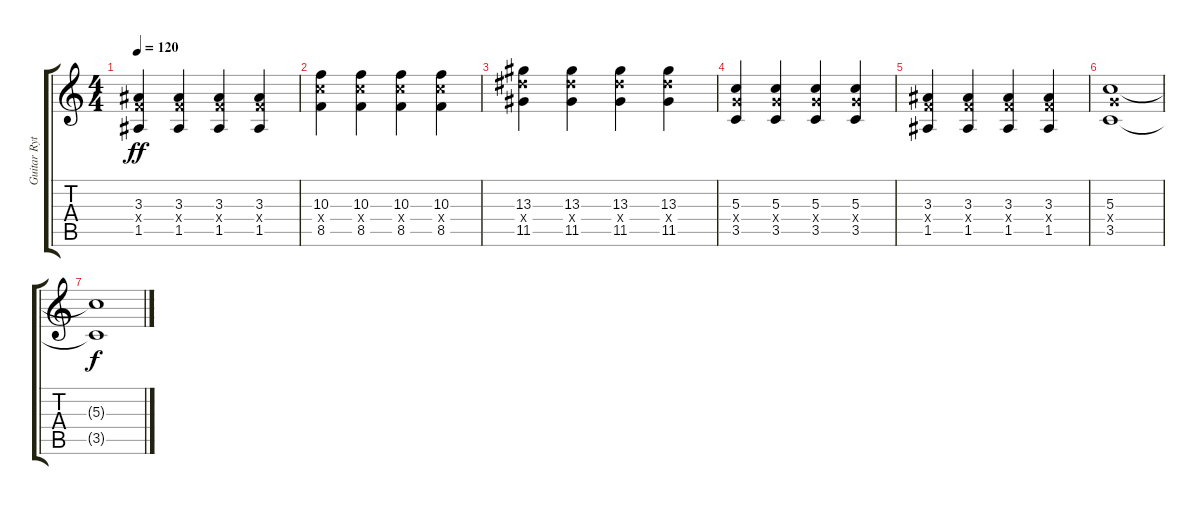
\track ("Guitar Rythm" "Guitar Ryt") {instrument overdrivenguitar}
\staff {score tabs}
\tuning (E4 B3 G3 D3 A2 E2) {hide}
\ts (4 4)
\tempo 120
\clef g2
\ks c
(3.3 3.4{x} 1.5).4{dy ff} (3.3 3.4{x} 1.5).4 (3.3 3.4{x} 1.5).4 (3.3 3.4{x} 1.5).4 |
(10.3 10.4{x} 8.5).4 (10.3 10.4{x} 8.5).4 (10.3 10.4{x} 8.5).4 (10.3 10.4{x} 8.5).4 |
(13.3 13.4{x} 11.5).4 (13.3 13.4{x} 11.5).4 (13.3 13.4{x} 11.5).4 (13.3 13.4{x} 11.5).4 |
(5.3 5.4{x} 3.5).4 (5.3 5.4{x} 3.5).4 (5.3 5.4{x} 3.5).4 (5.3 5.4{x} 3.5).4 |
(3.3 3.4{x} 1.5).4 (3.3 3.4{x} 1.5).4 (3.3 3.4{x} 1.5).4 (3.3 3.4{x} 1.5).4 |
(5.3 5.4{x} 3.5).1 |
(5.3{t} 3.5{t}).1{dy f}
